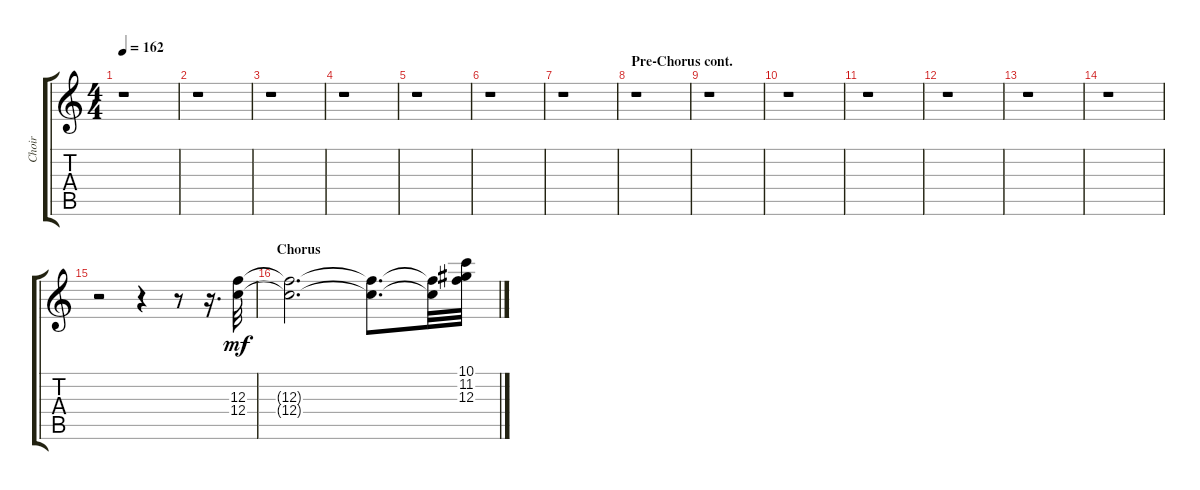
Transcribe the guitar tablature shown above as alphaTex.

\track ("Choir" "Choir") {instrument electricguitarclean}
\staff {score tabs}
\tuning (D4 A3 F3 C3 G2 C2) {hide}
\ts (4 4)
\tempo 162
\clef g2
\ks aminor
r.1{dy mf} |
r.1 |
r.1 |
r.1 |
r.1 |
r.1 |
r.1 |
\section ("" "Pre-Chorus cont.")
r.1 |
r.1 |
r.1 |
r.1 |
r.1 |
r.1 |
r.1 |
r.2 r.4 r.8 r.16{d} (12.3 12.4).32 |
\section ("" "Chorus")
(12.3{t} 12.4{t}).2{d} (12.3{t} 12.4{t}).8{d} (12.3{t} 12.4{t}).32 (10.1 11.2 12.3).32
